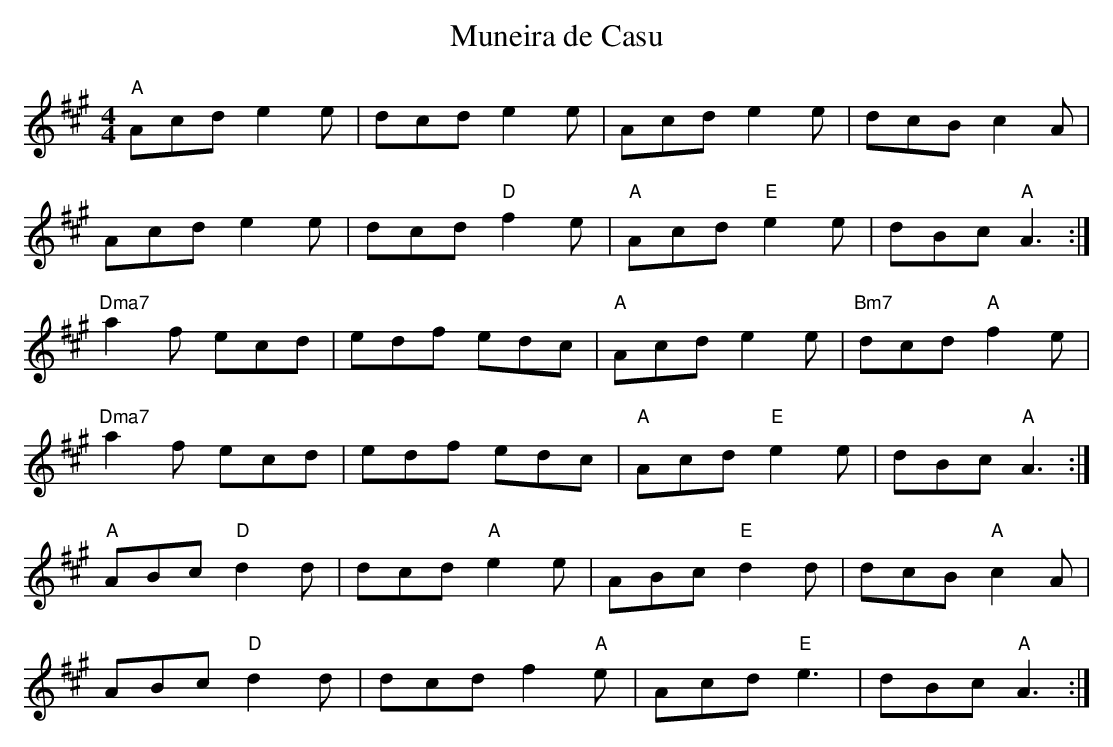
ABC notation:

X:1
T: Muneira de Casu
M: 4/4
L: 1/8
K: Amaj
"A"Acd e2e | dcd e2e | Acd e2e | dcB c2A  |
   Acd e2e | dcd "D"f2e | "A"Acd "E"e2e | dBc "A"A3  :|`
"Dma7"a2f ecd | edf edc | "A"Acd e2e | "Bm7"dcd "A"f2e  |
"Dma7"a2f ecd | edf edc | "A"Acd "E"e2e |   dBc "A"A3  :|`
"A"ABc "D"d2d | dcd "A"e2e | ABc "E"d2d | dcB "A"c2A |
   ABc "D"d2d | dcd f2"A"e | Acd "E"e3 | dBc "A"A3 :|
